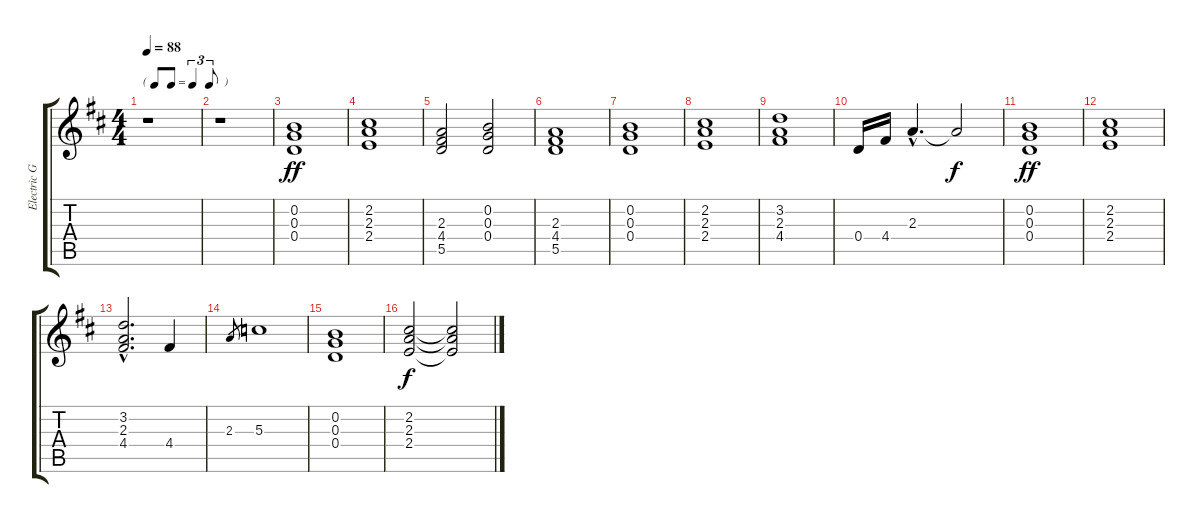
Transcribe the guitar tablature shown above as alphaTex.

\track ("Electric Guitar" "Electric G") {instrument electricguitarjazz}
\staff {score tabs}
\tuning (E4 B3 G3 D3 A2 E2) {hide}
\ts (4 4)
\tf triplet8th
\tempo 88
\clef g2
\ks d
r.1{dy ff instrument electricguitarjazz} |
r.1 |
(0.2 0.3 0.4).1 |
(2.2 2.3 2.4).1 |
(2.3 4.4 5.5).2 (0.2 0.3 0.4).2 |
(2.3 4.4 5.5).1 |
(0.2 0.3 0.4).1 |
(2.2 2.3 2.4).1 |
(3.2 2.3 4.4).1 |
0.4.16 4.4.16 2.3{hac}.4{d} 2.3{t}.2{dy f} |
(0.2 0.3 0.4).1{dy ff} |
(2.2 2.3 2.4).1 |
(3.2{hac} 2.3{hac} 4.4{hac}).2{d} 4.4.4 |
2.3.8{gr} 5.3.1 |
(0.2 0.3 0.4).1 |
(2.2 2.3 2.4).2{dy f} (2.2{t} 2.3{t} 2.4{t}).2
